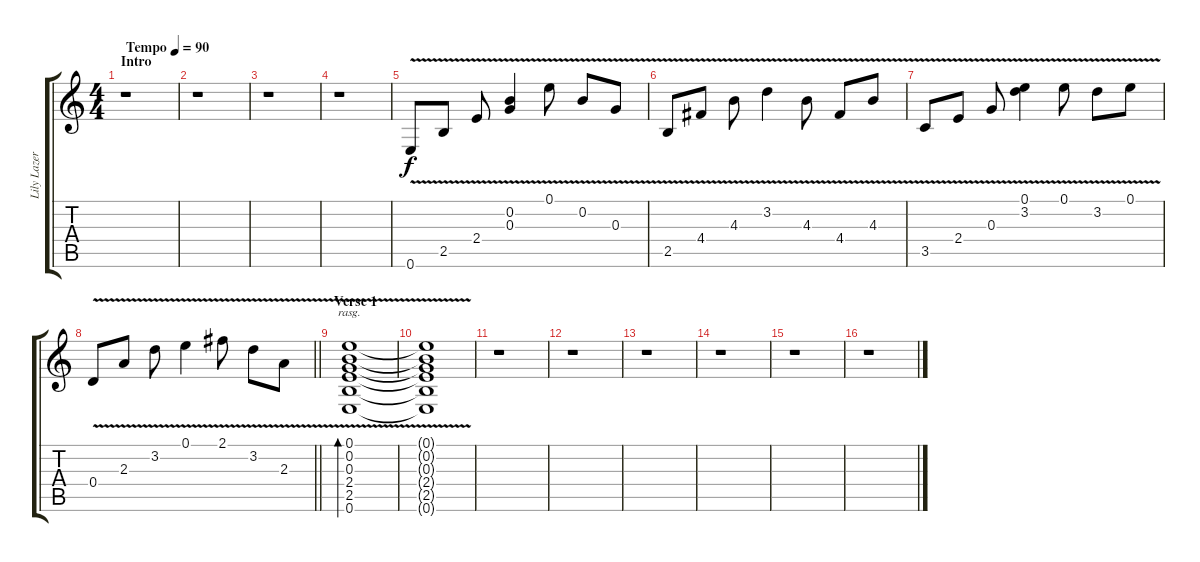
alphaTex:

\track ("Lily Lazer (Guitar)" "Lily Lazer") {instrument electricguitarjazz}
\staff {score tabs}
\tuning (E4 B3 G3 D3 A2 E2) {hide}
\ts (4 4)
\section ("" "Intro")
\tempo (90 "Tempo")
\clef g2
\ks c
r.1{dy f instrument electricguitarjazz} |
r.1 |
r.1 |
r.1 |
0.6{v}.8 2.5{v}.8 2.4{v}.8 (0.2{v} 0.3{v}).4 0.1{v}.8 0.2{v}.8 0.3{v}.8 |
2.5{v}.8 4.4{v}.8 4.3{v}.8 3.2{v}.4 4.3{v}.8 4.4{v}.8 4.3{v}.8 |
3.5{v}.8 2.4{v}.8 0.3{v}.8 (0.1{v} 3.2{v}).4 0.1{v}.8 3.2{v}.8 0.1{v}.8 |
\barLineRight lightlight
0.4{v}.8 2.3{v}.8 3.2{v}.8 0.1{v}.4 2.1{v}.8 3.2{v}.8 2.3{v}.8 |
\section ("" "Verse 1")
(0.1{v} 0.2{v} 0.3{v} 2.4{v} 2.5{v} 0.6{v}).1{bd 240 rasg ii} |
(0.1{t} 0.2{t} 0.3{t} 2.4{t} 2.5{t} 0.6{t}).1 |
r.1 |
r.1 |
r.1 |
r.1 |
r.1 |
r.1
